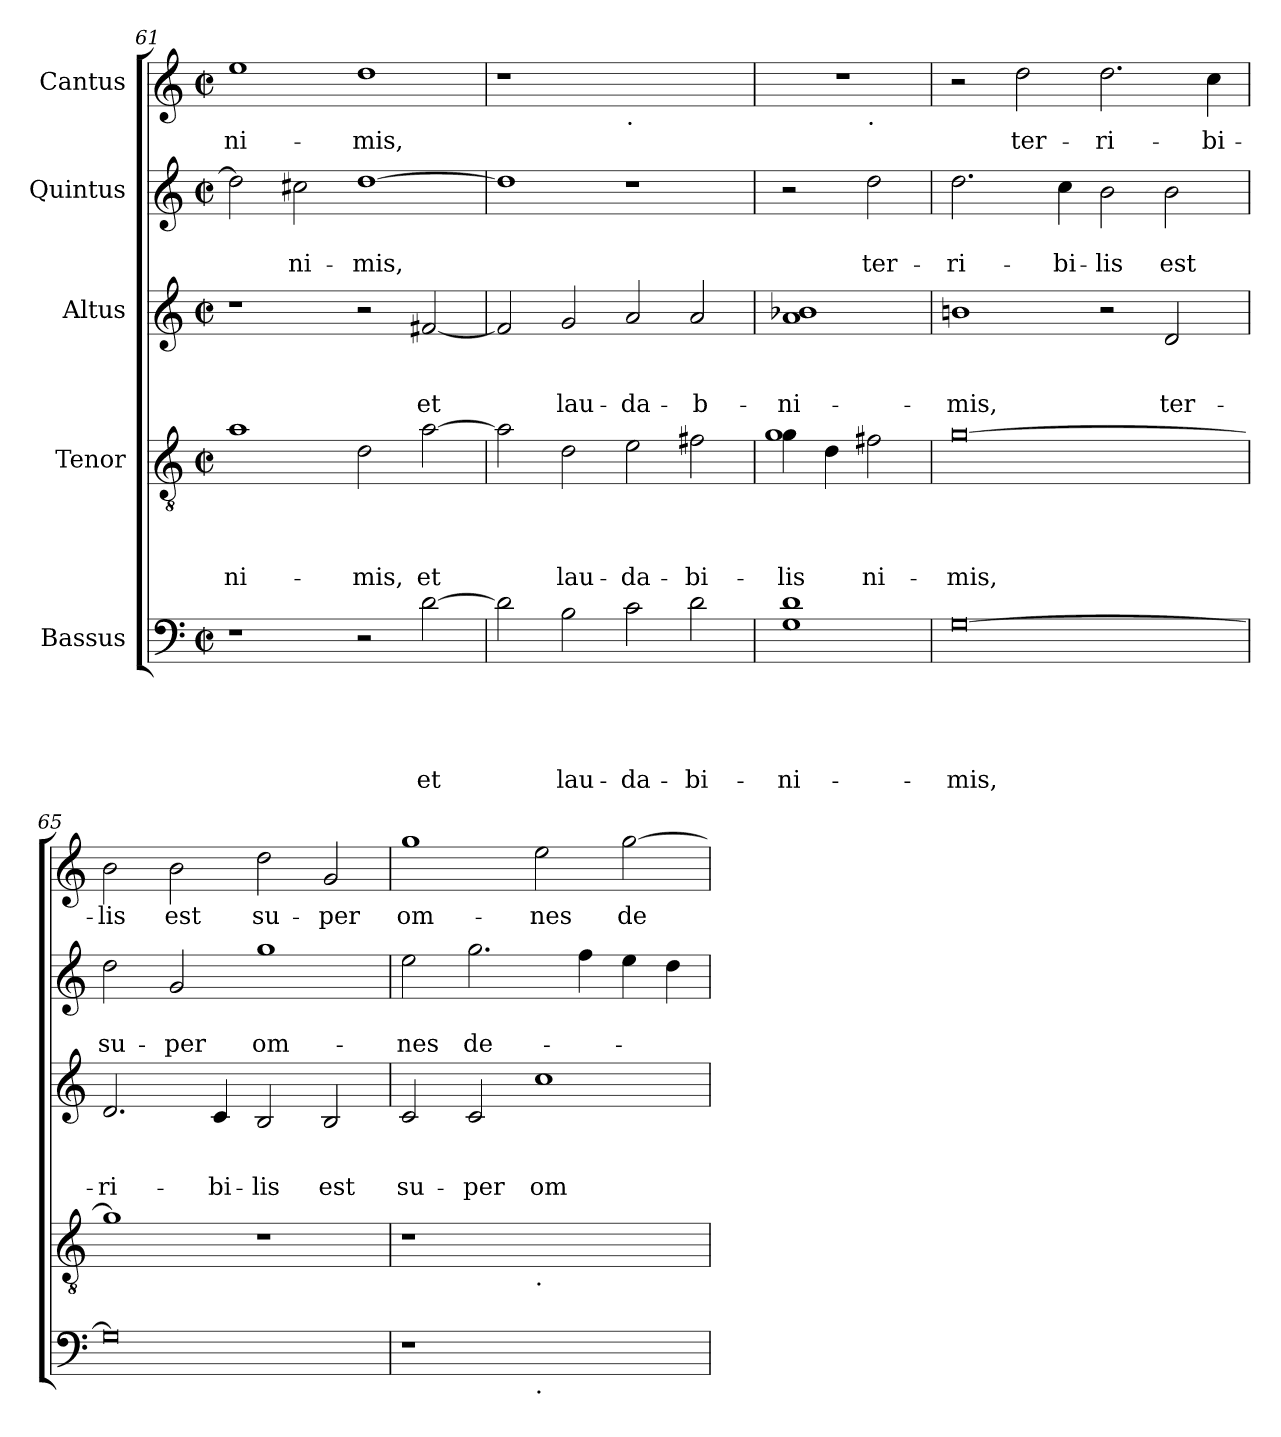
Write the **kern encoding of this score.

**kern	**text	**text	**text	**text	**text	**kern	**text	**text	**text	**text	**kern	**text	**text	**text	**kern	**text	**text	**kern	**text
*part5	*part5	*part5	*part5	*part5	*part5	*part4	*part4	*part4	*part4	*part4	*part3	*part3	*part3	*part3	*part2	*part2	*part2	*part1	*part1
*staff5	*staff5	*staff5	*staff5	*staff5	*staff5	*staff4	*staff4	*staff4	*staff4	*staff4	*staff3	*staff3	*staff3	*staff3	*staff2	*staff2	*staff2	*staff1	*staff1
*I"Bassus	*	*	*	*	*	*I"Tenor	*	*	*	*	*I"Altus	*	*	*	*I"Quintus	*	*	*I"Cantus	*
*clefF4	*	*	*	*	*	*clefGv2	*	*	*	*	*clefG2	*	*	*	*clefG2	*	*	*clefG2	*
*k[]	*	*	*	*	*	*k[]	*	*	*	*	*k[]	*	*	*	*k[]	*	*	*k[]	*
*C:	*	*	*	*	*	*C:	*	*	*	*	*C:	*	*	*	*C:	*	*	*C:	*
*M2/2	*	*	*	*	*	*M2/2	*	*	*	*	*M2/2	*	*	*	*M2/2	*	*	*M2/2	*
*met(c|)	*	*	*	*	*	*met(c|)	*	*	*	*	*met(c|)	*	*	*	*met(c|)	*	*	*met(c|)	*
=61	=61	=61	=61	=61	=61	=61	=61	=61	=61	=61	=61	=61	=61	=61	=61	=61	=61	=61	=61
!	!	!	!	!	!	!	!	!	!	!LO:LY:b	!	!	!	!	!	!	!	!	!LO:LY:b
1r	.	.	.	.	.	1a	.	.	.	ni-	1r	.	.	.	2dd\]	.	.	1ee	ni-
!	!	!	!	!	!	!	!	!	!	!	!	!	!	!	!	!	!LO:LY:b	!	!
.	.	.	.	.	.	.	.	.	.	.	.	.	.	.	2cc#X\	.	ni-	.	.
!	!	!	!	!	!	!	!	!	!	!LO:LY:b	!	!	!	!	!	!	!LO:LY:b	!	!LO:LY:b
2r	.	.	.	.	.	2d\	.	.	.	-mis,	2r	.	.	.	[>1dd	.	-mis,	1dd	-mis,
!	!	!	!	!	!LO:LY:b	!	!	!	!	!LO:LY:b	!	!	!	!LO:LY:b	!	!	!	!	!
[>2d\	.	.	.	.	et	[>2a\	.	.	.	et	[<2f#X/	.	.	et	.	.	.	.	.
=62	=62	=62	=62	=62	=62	=62	=62	=62	=62	=62	=62	=62	=62	=62	=62	=62	=62	=62	=62
2d\]	.	.	.	.	.	2a\]	.	.	.	.	2f#/]	.	.	.	1dd]	.	.	1r	.
!	!	!	!	!	!LO:LY:b	!	!	!	!	!LO:LY:b	!	!	!	!LO:LY:b	!	!	!	!	!
2B\	.	.	.	.	lau-	2d\	.	.	.	lau-	2g/	.	.	lau-	.	.	.	.	.
!	!	!	!	!	!	!	!	!	!	!	!	!	!	!	!	!	!	!LO:TX:b:t=.	!
!	!	!	!	!	!LO:LY:b	!	!	!	!	!LO:LY:b	!	!	!	!LO:LY:b	!	!	!	!	!
2c\	.	.	.	.	-da-	2e\	.	.	.	-da-	2a/	.	.	-da-	1r	.	.	1ryy	.
!	!	!	!	!	!LO:LY:b	!	!	!	!	!LO:LY:b	!	!	!	!LO:LY:b	!	!	!	!	!
2d\	.	.	.	.	-bi-	2f#X\	.	.	.	-bi-	2a/	.	.	-b-	.	.	.	.	.
=63	=63	=63	=63	=63	=63	=63	=63	=63	=63	=63	=63	=63	=63	=63	=63	=63	=63	=63	=63
!	!	!	!	!	!LO:LY:b	!	!	!	!	!LO:LY:b	!	!	!	!LO:LY:b	!	!	!	!	!
*	*	*	*	*	*	*^	*	*	*	*	*	*	*	*	*	*	*	*^	*
1G 1d	.	.	.	.	ni-	4g\	1g	.	.	.	-lis	1a 1b-X	.	.	ni-	2r	.	.	1r	2ryy	.
.	.	.	.	.	.	4d\	.	.	.	.	.	.	.	.	.	.	.	.	.	.	.
!	!	!	!	!	!	!	!	!	!	!	!	!	!	!	!	!	!	!	!	!LO:TX:b:t=.	!
!	!	!	!	!	!	!	!	!	!	!	!LO:LY:b	!	!	!	!	!	!	!LO:LY:b	!	!	!
.	.	.	.	.	.	2f#X\	.	.	.	.	ni-	.	.	.	.	2dd\	.	ter-	.	2ryy	.
*	*	*	*	*	*	*v	*v	*	*	*	*	*	*	*	*	*	*	*	*	*	*
=64	=64	=64	=64	=64	=64	=64	=64	=64	=64	=64	=64	=64	=64	=64	=64	=64	=64	=64	=64	=64
!	!	!	!	!	!LO:LY:b	!	!	!	!	!LO:LY:b	!	!	!	!LO:LY:b	!	!	!LO:LY:b	!	!	!
*	*	*	*	*	*	*	*	*	*	*	*	*	*	*	*	*	*	*v	*v	*
[<0G	.	.	.	.	-mis,	[<0g	.	.	.	-mis,	1bn	.	.	-mis,	2.dd\	.	-ri-	2r	.
!	!	!	!	!	!	!	!	!	!	!	!	!	!	!	!	!	!	!	!LO:LY:b
.	.	.	.	.	.	.	.	.	.	.	.	.	.	.	.	.	.	2dd\	ter-
!	!	!	!	!	!	!	!	!	!	!	!	!	!	!	!	!	!LO:LY:b	!	!
.	.	.	.	.	.	.	.	.	.	.	.	.	.	.	4cc\	.	-bi-	.	.
!	!	!	!	!	!	!	!	!	!	!	!	!	!	!	!	!	!LO:LY:b:rj	!	!LO:LY:b
.	.	.	.	.	.	.	.	.	.	.	2r	.	.	.	2b\	.	-lis	2.dd\	-ri-
!	!	!	!	!	!	!	!	!	!	!	!	!	!	!LO:LY:b	!	!	!LO:LY:b	!	!
.	.	.	.	.	.	.	.	.	.	.	2d/	.	.	ter-	2b\	.	est	.	.
!	!	!	!	!	!	!	!	!	!	!	!	!	!	!	!	!	!	!	!LO:LY:b
.	.	.	.	.	.	.	.	.	.	.	.	.	.	.	.	.	.	4cc\	-bi-
!!LO:LB:g=z
=65	=65	=65	=65	=65	=65	=65	=65	=65	=65	=65	=65	=65	=65	=65	=65	=65	=65	=65	=65
!	!	!	!	!	!	!	!	!	!	!	!	!	!	!LO:LY:b	!	!	!LO:LY:b	!	!LO:LY:b
0G]	.	.	.	.	.	1g]	.	.	.	.	2.d/	.	.	-ri-	2dd\	.	su-	2b\	-lis
!	!	!	!	!	!	!	!	!	!	!	!	!	!	!	!	!	!LO:LY:b	!	!LO:LY:b
.	.	.	.	.	.	.	.	.	.	.	.	.	.	.	2g/	.	-per	2b\	est
!	!	!	!	!	!	!	!	!	!	!	!	!	!	!LO:LY:b	!	!	!	!	!
.	.	.	.	.	.	.	.	.	.	.	4c/	.	.	-bi-	.	.	.	.	.
!	!	!	!	!	!	!	!	!	!	!	!	!	!	!LO:LY:b:rj	!	!	!LO:LY:b	!	!LO:LY:b
.	.	.	.	.	.	1r	.	.	.	.	2B/	.	.	-lis	1gg	.	om-	2dd\	su-
!	!	!	!	!	!	!	!	!	!	!	!	!	!	!LO:LY:b	!	!	!	!	!LO:LY:b
.	.	.	.	.	.	.	.	.	.	.	2B/	.	.	est	.	.	.	2g/	-per
=66	=66	=66	=66	=66	=66	=66	=66	=66	=66	=66	=66	=66	=66	=66	=66	=66	=66	=66	=66
!	!	!	!	!	!	!	!	!	!	!	!	!	!	!LO:LY:b	!	!	!LO:LY:b	!	!LO:LY:b
1r	.	.	.	.	.	1r	.	.	.	.	2c/	.	.	su-	2ee\	.	-nes	1gg	om-
!	!	!	!	!	!	!	!	!	!	!	!	!	!	!LO:LY:b	!	!	!LO:LY:b	!	!
.	.	.	.	.	.	.	.	.	.	.	2c/	.	.	-per	2.gg\	.	de-	.	.
!	!	!	!	!	!	!LO:TX:b:t=.	!	!	!	!	!	!	!	!	!	!	!	!	!
!LO:TX:b:t=.	!	!	!	!	!	!	!	!	!	!	!	!	!	!	!	!	!	!	!
!	!	!	!	!	!	!	!	!	!	!	!	!	!	!LO:LY:b	!	!	!	!	!LO:LY:b
1ryy	.	.	.	.	.	1ryy	.	.	.	.	1cc	.	.	om-	.	.	.	2ee\	-nes
.	.	.	.	.	.	.	.	.	.	.	.	.	.	.	4ff\	.	.	.	.
!	!	!	!	!	!	!	!	!	!	!	!	!	!	!	!	!	!	!	!LO:LY:b
.	.	.	.	.	.	.	.	.	.	.	.	.	.	.	4ee\	.	.	[>2gg\	de-
.	.	.	.	.	.	.	.	.	.	.	.	.	.	.	4dd\	.	.	.	.
=	=	=	=	=	=	=	=	=	=	=	=	=	=	=	=	=	=	=	=
*-	*-	*-	*-	*-	*-	*-	*-	*-	*-	*-	*-	*-	*-	*-	*-	*-	*-	*-	*-
